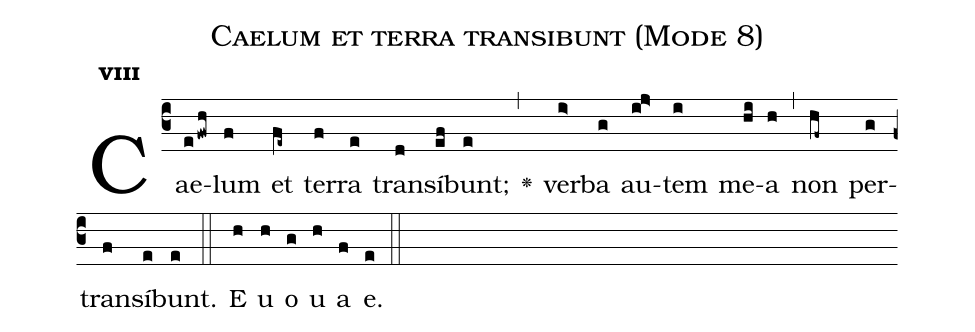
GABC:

name:Caelum et terra transibunt (Mode 8);
office-part:Antiphona;
mode:8;
%%
initial-style: 1;
name: Caelum et terra transibunt;
book: Antiphonae & Responsoria/Tomus III, p. 63;
occasion: Psalterium Hebdomada II Sabbato;
office-part: Hora media Ant 1;
user-notes: ;
commentary: ;
annotation: 8g;
centering-scheme: english;
fontsize: 12;
font: OFLSortsMillGoudy;
height: 11;
width: 4.5;
%%
(c3)Cae(efwh)lum(f) et(fe~) ter(f)ra(e) tran(d)sí(ef)bunt;(e) <v>\greheightstar</v>(,) ver(i>)ba(g) au(ij>)tem(i) me(hi)a(h) (,) non(hf~) per(g)tran(f)sí(e)bunt.(e) (::)
E(h) u(h) o(g) u(h) a(f) e.(e) (::)
